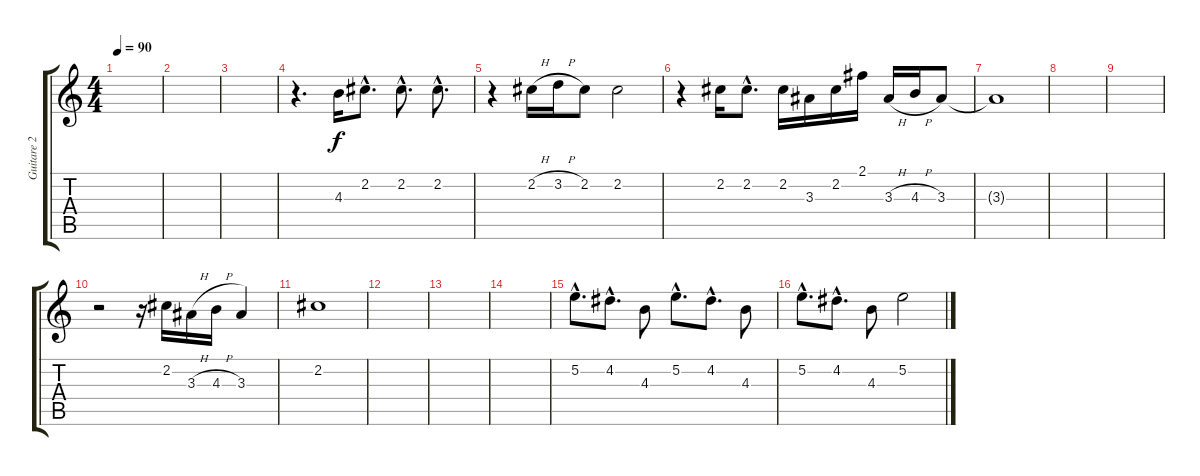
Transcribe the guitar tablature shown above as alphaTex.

\track ("Guitare 2" "Guitare 2") {instrument distortionguitar}
\staff {score tabs}
\tuning (E4 B3 G3 D3 A2 E2) {hide}
\ts (4 4)
\tempo 90
\clef g2
\ks c
|
|
|
r.4{d volume 16 instrument acousticguitarnylon} 4.3.16 2.2{hac}.8{d} 2.2{hac}.8{d} 2.2{hac}.8{d} |
r.4 2.2{h}.16 3.2{h}.16 2.2.8 2.2.2 |
r.4 2.2.16 2.2{hac}.8{d} 2.2.16 3.3.16 2.2.16 2.1.16 3.3{h}.16 4.3{h}.16 3.3.8 |
3.3{t}.1 |
|
|
r.2 r.16 2.2.16 3.3{h}.16 4.3{h}.16 3.3.4 |
2.2.1 |
|
|
|
5.2{hac}.8{d} 4.2{hac}.8{d} 4.3.8 5.2{hac}.8{d} 4.2{hac}.8{d} 4.3.8 |
5.2{hac}.8{d} 4.2{hac}.8{d} 4.3.8 5.2.2
